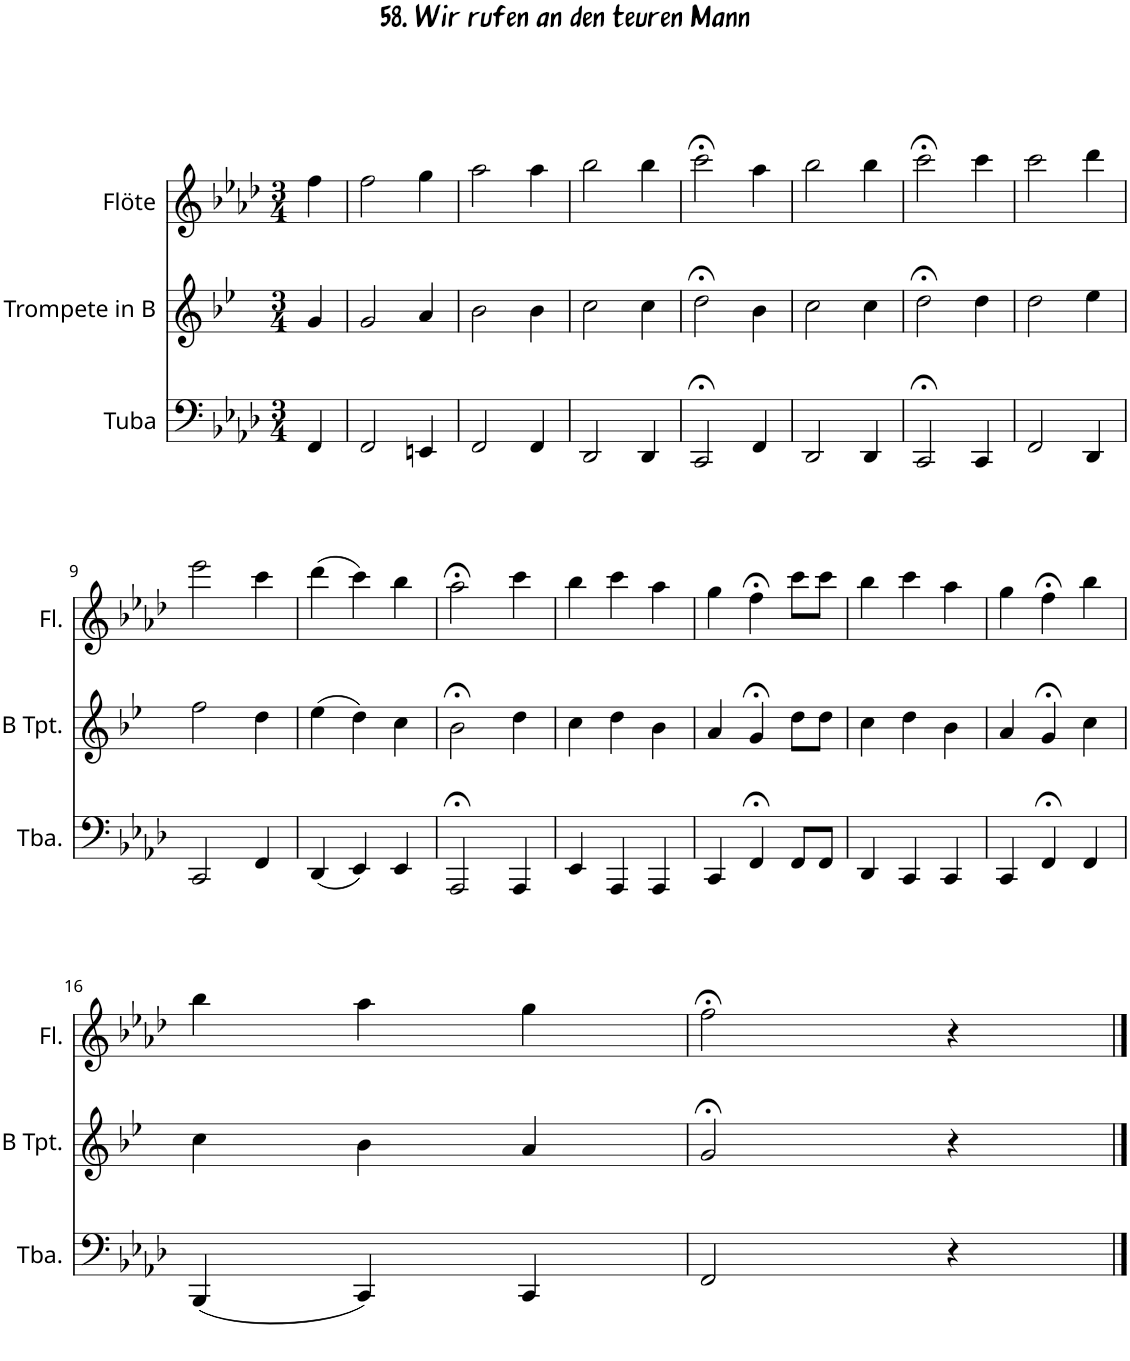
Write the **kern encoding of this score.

**kern	**kern	**kern
*part3	*part2	*part1
*staff3	*staff2	*staff1
*I"Tuba	*I"Trompete in B	*I"Flöte
*I'Tba.	*	*I'Fl.
*clefF4	*clefG2	*clefG2
*	*Trd1c2	*
*k[b-e-a-d-]	*k[b-e-]	*k[b-e-a-d-]
*M3/4	*M3/4	*M3/4
=1	=1	=1
4FF/	4g/	4ff\
=2	=2	=2
2FF/	2g/	2ff\
4EEn/	4a/	4gg\
=3	=3	=3
2FF/	2b-\	2aa-\
4FF/	4b-\	4aa-\
=4	=4	=4
2DD-/	2cc\	2bb-\
4DD-/	4cc\	4bb-\
=5	=5	=5
2CC;</	2dd;<\	2ccc;<\
4FF/	4b-\	4aa-\
=6	=6	=6
2DD-/	2cc\	2bb-\
4DD-/	4cc\	4bb-\
=7	=7	=7
2CC;</	2dd;<\	2ccc;<\
4CC/	4dd\	4ccc\
=8	=8	=8
2FF/	2dd\	2ccc\
4DD-/	4ee-\	4ddd-\
!!LO:LB:g=z
=9	=9	=9
2CC/	2ff\	2eee-\
4FF/	4dd\	4ccc\
=10	=10	=10
(4DD-/	(4ee-\	(4ddd-\
4EE-/)	4dd\)	4ccc\)
4EE-/	4cc\	4bb-\
=11	=11	=11
2AAA-;</	2b-;<\	2aa-;<\
4AAA-/	4dd\	4ccc\
=12	=12	=12
4EE-/	4cc\	4bb-\
4AAA-/	4dd\	4ccc\
4AAA-/	4b-\	4aa-\
=13	=13	=13
4CC/	4a/	4gg\
4FF;</	4g;</	4ff;<\
8FF/L	8dd\L	8ccc\L
8FF/J	8dd\J	8ccc\J
=14	=14	=14
4DD-/	4cc\	4bb-\
4CC/	4dd\	4ccc\
4CC/	4b-\	4aa-\
=15	=15	=15
4CC/	4a/	4gg\
4FF;</	4g;</	4ff;<\
4FF/	4cc\	4bb-\
!!LO:LB:g=z
=16	=16	=16
(4BBB-/	4cc\	4bb-\
4CC/)	4b-\	4aa-\
4CC/	4a/	4gg\
=17	=17	=17
2FF/	2g;</	2ff;<\
4r	4r	4r
==	==	==
*-	*-	*-
